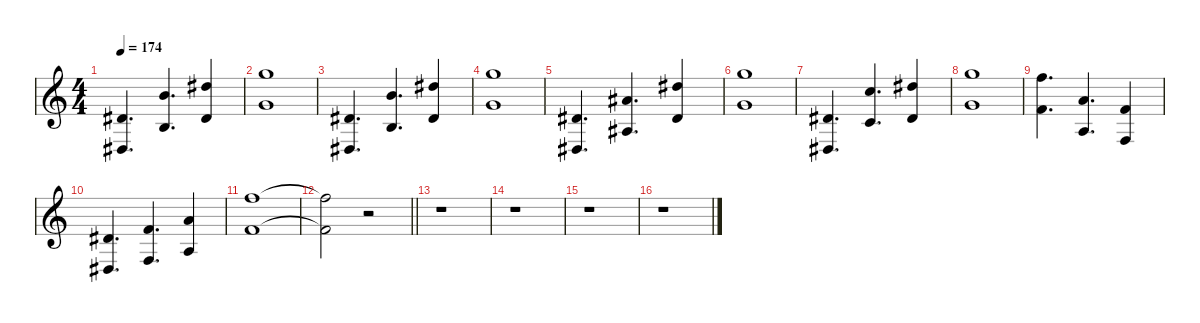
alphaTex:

\defaultSystemsLayout 4
\hideDynamics
\bracketExtendMode nobrackets
\singleTrackTrackNamePolicy hidden
\multiTrackTrackNamePolicy hidden
\firstSystemTrackNameMode fullname
\firstSystemTrackNameOrientation horizontal
\otherSystemsTrackNameOrientation horizontal
\track ("Synth" "pno.") {instrument acousticgrandpiano}
\staff {score}
\tuning (E4 C4 G3 C3 G2 C2)
\ts (4 4)
\tempo 174
\clef g2
\ks c
(8.3{acc #} 8.5{acc #}).4{d dy f beam Up} (11.2 11.4).4{d beam Up} (15.2{acc #} 15.4{acc #}).4{beam Up} |
(19.2 19.4).1{beam Down} |
(8.3{acc #} 8.5{acc #}).4{d beam Up} (11.2 11.4).4{d beam Up} (15.2{acc #} 15.4{acc #}).4{beam Up} |
(19.2 19.4).1{beam Down} |
(8.3{acc #} 8.5{acc #}).4{d beam Up} (10.2{acc #} 10.4{acc #}).4{d beam Up} (15.2{acc #} 15.4{acc #}).4{beam Up} |
(19.2 19.4).1{beam Down} |
(8.3{acc #} 8.5{acc #}).4{d beam Up} (12.2 12.4).4{d beam Up} (15.2{acc #} 15.4{acc #}).4{beam Up} |
(19.2 19.4).1{beam Down} |
(17.2 17.4).4{d beam Down} (14.3 14.5).4{d beam Up} (10.3 10.5).4{beam Up} |
(8.3{acc #} 8.5{acc #}).4{d beam Up} (10.3 10.5).4{d beam Up} (14.3 14.5).4{beam Up} |
(17.2 17.4).1{beam Down} |
\barLineRight lightlight
(17.2{t} 17.4{t}).2{beam Down} r.2{beam Down} |
r.1{beam Down} |
r.1{beam Down} |
r.1{beam Down} |
r.1{beam Down}
